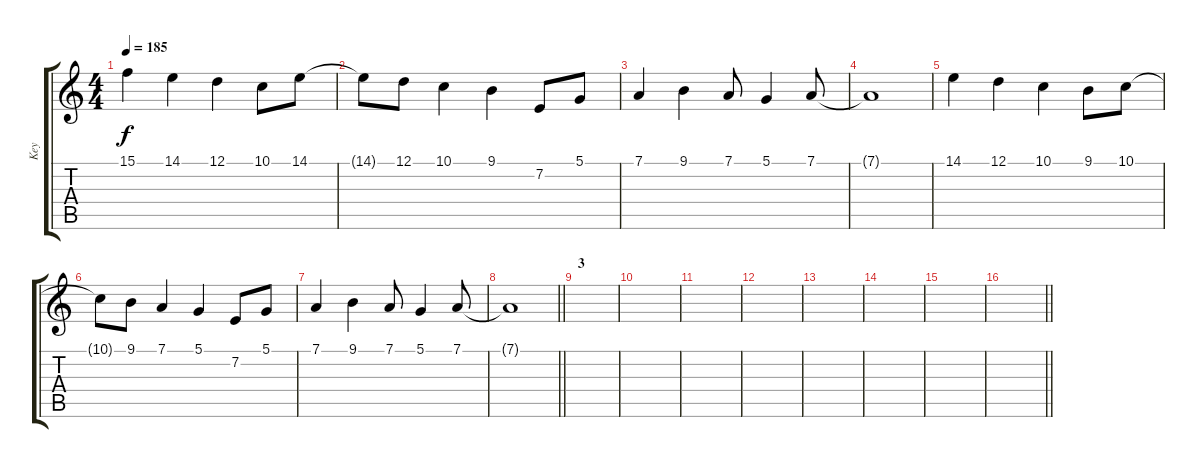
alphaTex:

\track ("Key" "Key") {instrument stringensemble1}
\staff {score tabs}
\tuning (D4 A3 F3 C3 G2 D2) {hide}
\ts (4 4)
\section ("" "")
\tempo 185
\clef g2
\ks c
15.1.4{dy f} 14.1.4 12.1.4 10.1.8 14.1.8 |
14.1{t}.8 12.1.8 10.1.4 9.1.4 7.2.8 5.1.8 |
7.1.4 9.1.4 7.1.8 5.1.4 7.1.8 |
7.1{t}.1 |
14.1.4 12.1.4 10.1.4 9.1.8 10.1.8 |
10.1{t}.8 9.1.8 7.1.4 5.1.4 7.2.8 5.1.8 |
7.1.4 9.1.4 7.1.8 5.1.4 7.1.8 |
\barLineRight lightlight
7.1{t}.1 |
\section ("" "3")
|
|
|
|
|
|
|
\barLineRight lightlight
